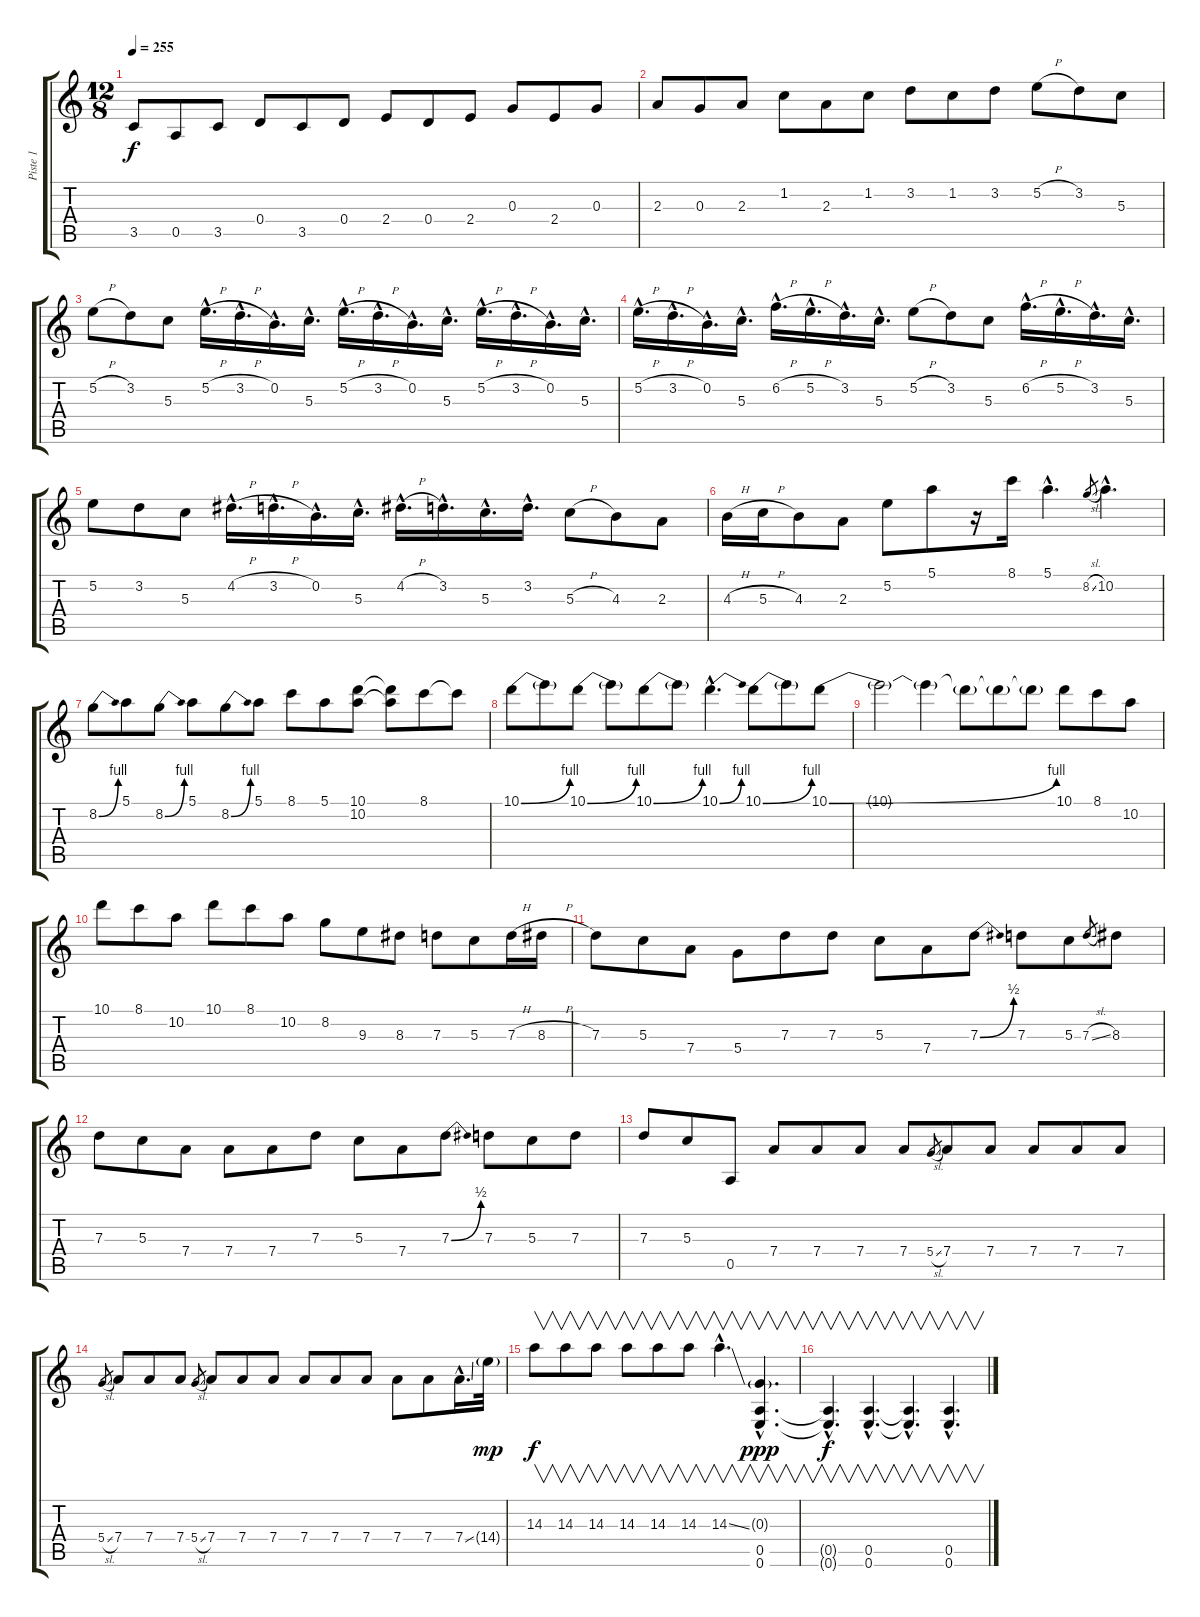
\track ("Piste 1" "Piste 1") {instrument overdrivenguitar}
\staff {score tabs}
\tuning (E4 B3 G3 D3 A2 E2) {hide}
\ts (12 8)
\tempo 255
\clef g2
\ks c
3.5.8{dy f} 0.5.8 3.5.8 0.4.8 3.5.8 0.4.8 2.4.8 0.4.8 2.4.8 0.3.8 2.4.8 0.3.8 |
2.3.8 0.3.8 2.3.8 1.2.8 2.3.8 1.2.8 3.2.8 1.2.8 3.2.8 5.2{h}.8 3.2.8 5.3.8 |
5.2{h}.8 3.2.8 5.3.8 5.2{h hac}.16{d} 3.2{h hac}.16{d} 0.2{hac}.16{d} 5.3{hac}.16{d} 5.2{h hac}.16{d} 3.2{h hac}.16{d} 0.2{hac}.16{d} 5.3{hac}.16{d} 5.2{h hac}.16{d} 3.2{h hac}.16{d} 0.2{hac}.16{d} 5.3{hac}.16{d} |
5.2{h hac}.16{d} 3.2{h hac}.16{d} 0.2{hac}.16{d} 5.3{hac}.16{d} 6.2{h hac}.16{d} 5.2{h hac}.16{d} 3.2{hac}.16{d} 5.3{hac}.16{d} 5.2{h}.8 3.2.8 5.3.8 6.2{h hac}.16{d} 5.2{h hac}.16{d} 3.2{hac}.16{d} 5.3{hac}.16{d} |
5.2.8 3.2.8 5.3.8 4.2{h hac}.16{d} 3.2{h hac}.16{d} 0.2{hac}.16{d} 5.3{hac}.16{d} 4.2{h hac}.16{d} 3.2{hac}.16{d} 5.3{hac}.16{d} 3.2{hac}.16{d} 5.3{h}.8 4.3.8 2.3.8 |
4.3{h}.16 5.3{h}.16 4.3.8 2.3.8 5.2.8 5.1.8 r.16 8.1.16 5.1{hac}.4{d} 8.2{sl}.8{gr} 10.2{hac}.4{d} |
8.2{be (bend 0 0 60 4)}.8 5.1.8 8.2{be (bend 0 0 60 4)}.8 5.1.8 8.2{be (bend 0 0 60 4)}.8 5.1.8 8.1.8 5.1.8 (10.1 10.2).8 (10.1{t} 10.2{t}).8 8.1.8 8.1{t}.8 |
10.1{be (bend 0 0 60 4)}.8 10.1{t}.8 10.1{be (bend 0 0 60 4)}.8 10.1{t}.8 10.1{be (bend 0 0 60 4)}.8 10.1{t}.8 10.1{be (bend 0 0 60 4) hac}.4{d} 10.1{be (bend 0 0 60 4)}.8 10.1{t}.8 10.1{be (bend 0 0 60 4)}.8 |
10.1{t}.2 10.1{t}.4 10.1{t}.8 10.1{t}.8 10.1{t}.8 10.1.8 8.1.8 10.2.8 |
10.1.8 8.1.8 10.2.8 10.1.8 8.1.8 10.2.8 8.2.8 9.3.8 8.3.8 7.3.8 5.3.8 7.3{h}.16 8.3{h}.16 |
7.3.8 5.3.8 7.4.8 5.4.8 7.3.8 7.3.8 5.3.8 7.4.8 7.3{be (bend 0 0 60 2)}.8 7.3.8 5.3.8 7.3{sl}.8{gr} 8.3.8 |
7.3.8 5.3.8 7.4.8 7.4.8 7.4.8 7.3.8 5.3.8 7.4.8 7.3{be (bend 0 0 60 2)}.8 7.3.8 5.3.8 7.3.8 |
7.3.8 5.3.8 0.5.8 7.4.8 7.4.8 7.4.8 7.4.8 5.4{sl}.8{gr} 7.4.8 7.4.8 7.4.8 7.4.8 7.4.8 |
5.4{sl}.8{gr} 7.4.8 7.4.8 7.4.8 5.4{sl}.8{gr} 7.4.8 7.4.8 7.4.8 7.4.8 7.4.8 7.4.8 7.4.8 7.4.8 7.4{ss hac}.16{d} 14.4{g}.32{dy mp} |
14.3.8{v dy f} 14.3.8{v} 14.3.8{v} 14.3.8{v} 14.3.8{v} 14.3.8{v} 14.3{ss hac}.4{v d} (0.3{g hac} 0.5{hac} 0.6{hac}).4{v d dy ppp} |
(0.5{hac t} 0.6{hac t}).4{v d dy f} (0.5{hac} 0.6{hac}).4{v d} (0.5{hac t} 0.6{hac t}).4{v d} (0.5{hac} 0.6{hac}).4{v d}
